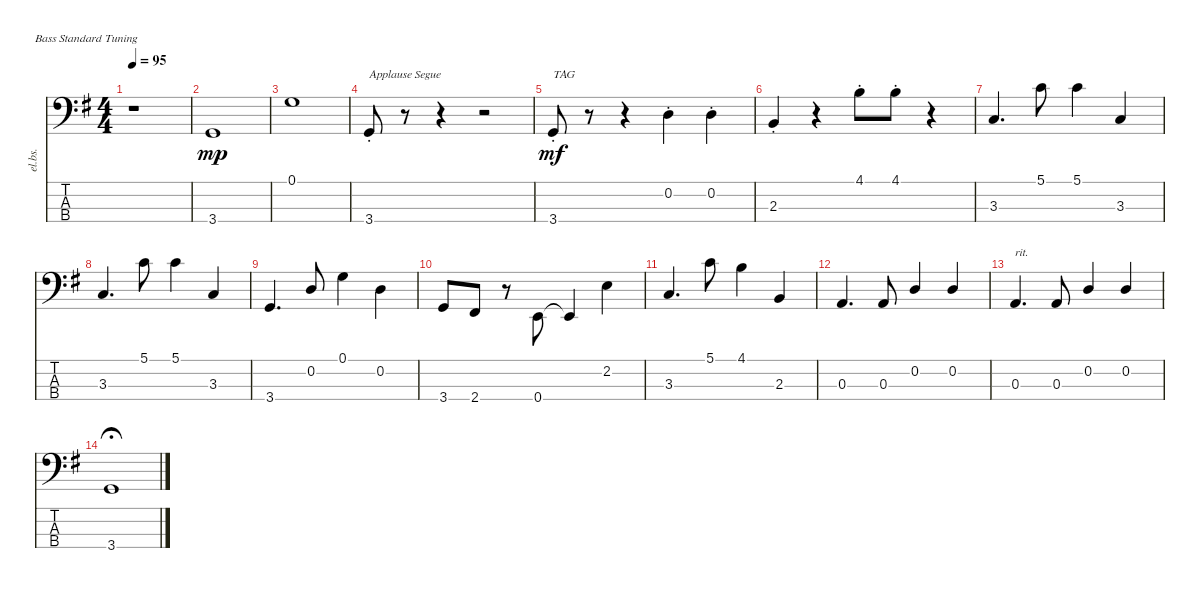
\defaultSystemsLayout 4
\bracketExtendMode nobrackets
\track ("Electric Bass" "el.bs.") {defaultSystemsLayout 6 multiBarRest instrument electricbassfinger}
\staff {score tabs}
\tuning (G2 D2 A1 E1)
\ts (4 4)
\tempo 95
\clef f4
\ks g
r.1{dy ff beam Down} |
3.4{acc forcenatural}.1{dy mp beam Up} |
0.1{acc forcenatural}.1{beam Down} |
3.4{st acc forcenatural}.8{txt "Applause Segue" beam Up} r.8{beam Down} r.4{beam Down} r.2{beam Down} |
3.4{st acc forcenatural}.8{txt "TAG" dy mf beam Up} r.8{beam Down} r.4{beam Down} 0.2{st acc forcenatural}.4{beam Down} 0.2{st acc forcenatural}.4{beam Down} |
2.3{st acc forcenatural}.4{beam Up} r.4{beam Down} 4.1{st acc forcenatural}.8{beam Down} 4.1{st acc forcenatural}.8{beam Down} r.4{beam Down} |
3.3{acc forcenatural}.4{d beam Up} 5.1{acc forcenatural}.8{beam Down} 5.1{acc forcenatural}.4{beam Down} 3.3{acc forcenatural}.4{beam Up} |
3.3{acc forcenatural}.4{d beam Up} 5.1{acc forcenatural}.8{beam Down} 5.1{acc forcenatural}.4{beam Down} 3.3{acc forcenatural}.4{beam Up} |
3.4{acc forcenatural}.4{d beam Up} 0.2{acc forcenatural}.8{beam Up} 0.1{acc forcenatural}.4{beam Down} 0.2{acc forcenatural}.4{beam Down} |
\scale
0.292858 3.4{acc forcenatural}.8{beam Up} 2.4{acc #}.8{beam Up} r.8{beam Down} 0.4{acc forcenatural}.8{beam Up} 0.4{t acc forcenatural}.4{beam Up} 2.2{acc forcenatural}.4{beam Down} |
\scale
0.188044 3.3{acc forcenatural}.4{d beam Up} 5.1{acc forcenatural}.8{beam Down} 4.1{acc forcenatural}.4{beam Down} 2.3{acc forcenatural}.4{beam Up} |
\scale
0.192476 0.3{acc forcenatural}.4{d beam Up} 0.3{acc forcenatural}.8{beam Up} 0.2{acc forcenatural}.4{beam Up} 0.2{acc forcenatural}.4{beam Up} |
\scale
0.192476 0.3{acc forcenatural}.4{d txt "rit." beam Up} 0.3{acc forcenatural}.8{beam Up} 0.2{acc forcenatural}.4{beam Up} 0.2{acc forcenatural}.4{beam Up} |
\scale
0.134148 3.4{acc forcenatural}.1{fermata (medium 0.5) beam Up}
